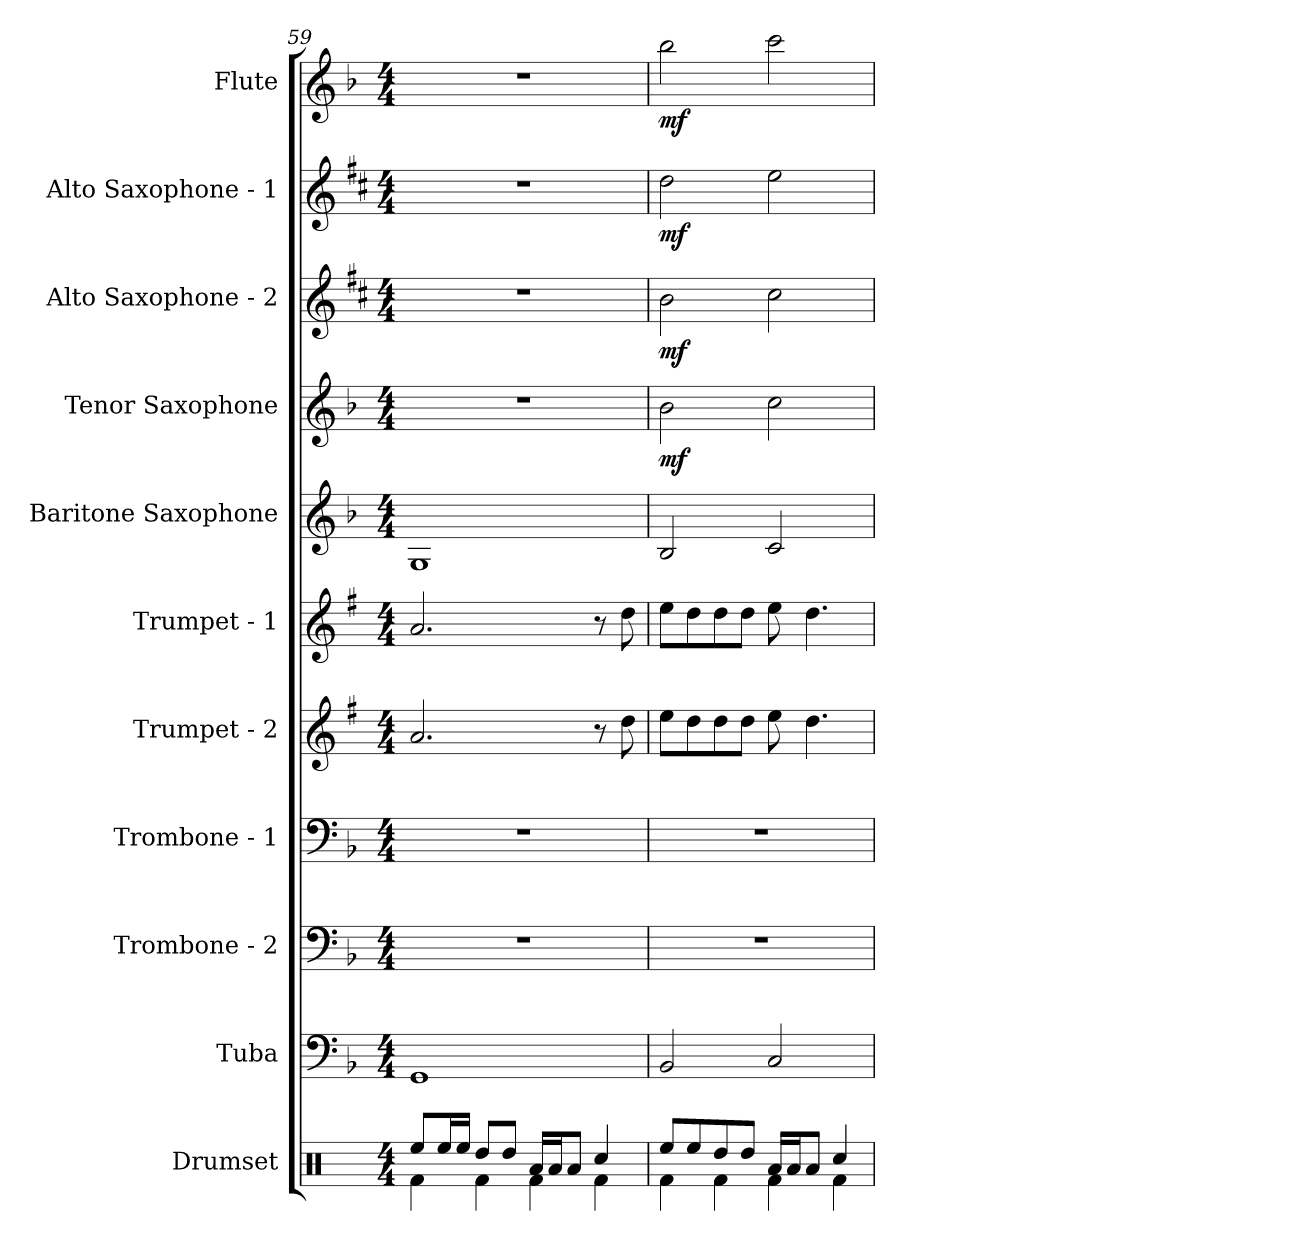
**kern	**kern	**kern	**kern	**kern	**kern	**kern	**kern	**dynam	**kern	**dynam	**kern	**dynam	**kern	**dynam
*part11	*part10	*part9	*part8	*part7	*part6	*part5	*part4	*part4	*part3	*part3	*part2	*part2	*part1	*part1
*staff11	*staff10	*staff9	*staff8	*staff7	*staff6	*staff5	*staff4	*staff4	*staff3	*staff3	*staff2	*staff2	*staff1	*staff1
*I"Drumset	*I"Tuba	*I"Trombone - 2	*I"Trombone - 1	*I"Trumpet - 2	*I"Trumpet - 1	*I"Baritone Saxophone	*I"Tenor Saxophone	*	*I"Alto Saxophone - 2	*	*I"Alto Saxophone - 1	*	*I"Flute	*
*I'Drs.	*I'Tba.	*I'Tbn. - 2	*I'Tbn. - 1	*I'Tpt.  - 2	*I'Tpt. - 1	*I'Bar. Sax.	*I'T. Sax.	*	*I'A. Sax. - 2	*	*I'A. Sax. - 1	*	*I'Fl.	*
*clefX	*clefF4	*clefF4	*clefF4	*clefG2	*clefG2	*clefG2	*clefG2	*	*clefG2	*	*clefG2	*	*clefG2	*
*	*	*	*	*ITrd1c2	*ITrd1c2	*ITrd12c21	*ITrd8c14	*	*ITrd5c9	*	*ITrd5c9	*	*	*
*k[]	*k[b-]	*k[b-]	*k[b-]	*k[b-]	*k[b-]	*k[b-]	*k[b-]	*	*k[b-]	*	*k[b-]	*	*k[b-]	*
*M4/4	*M4/4	*M4/4	*M4/4	*M4/4	*M4/4	*M4/4	*M4/4	*	*M4/4	*	*M4/4	*	*M4/4	*
=59	=59	=59	=59	=59	=59	=59	=59	=59	=59	=59	=59	=59	=59	=59
*^	*	*	*	*	*	*	*	*	*	*	*	*	*	*
8Ree/L	4Rf\	1GG	1r	1r	2.g/	2.g/	1GG	1r	.	1r	.	1r	.	1r	.
16Ree/L	.	.	.	.	.	.	.	.	.	.	.	.	.	.	.
16Ree/JJ	.	.	.	.	.	.	.	.	.	.	.	.	.	.	.
8Rdd/L	4Rf\	.	.	.	.	.	.	.	.	.	.	.	.	.	.
8Rdd/J	.	.	.	.	.	.	.	.	.	.	.	.	.	.	.
16Ra/LL	4Rf\	.	.	.	.	.	.	.	.	.	.	.	.	.	.
16Ra/J	.	.	.	.	.	.	.	.	.	.	.	.	.	.	.
8Ra/J	.	.	.	.	.	.	.	.	.	.	.	.	.	.	.
4Rcc/	4Rf\	.	.	.	8r	8r	.	.	.	.	.	.	.	.	.
.	.	.	.	.	8cc\	8cc\	.	.	.	.	.	.	.	.	.
!!LO:PB:g=z
=60	=60	=60	=60	=60	=60	=60	=60	=60	=60	=60	=60	=60	=60	=60	=60
!	!	!	!	!	!	!	!	!	!LO:DY:b	!	!LO:DY:b	!	!LO:DY:b	!	!LO:DY:b
8Ree/L	4Rf\	2BB-/	1r	1r	8dd\L	8dd\L	2BB-/	2B-\	mf	2d\	mf	2f\	mf	2bb-\	mf
8Ree/	.	.	.	.	8cc\	8cc\	.	.	.	.	.	.	.	.	.
8Rdd/	4Rf\	.	.	.	8cc\	8cc\	.	.	.	.	.	.	.	.	.
8Rdd/J	.	.	.	.	8cc\J	8cc\J	.	.	.	.	.	.	.	.	.
16Ra/LL	4Rf\	2C/	.	.	8dd\	8dd\	2C/	2c\	.	2e\	.	2g\	.	2ccc\	.
16Ra/J	.	.	.	.	.	.	.	.	.	.	.	.	.	.	.
8Ra/J	.	.	.	.	4.cc\	4.cc\	.	.	.	.	.	.	.	.	.
4Rcc/	4Rf\	.	.	.	.	.	.	.	.	.	.	.	.	.	.
*v	*v	*	*	*	*	*	*	*	*	*	*	*	*	*	*
=	=	=	=	=	=	=	=	=	=	=	=	=	=	=
*-	*-	*-	*-	*-	*-	*-	*-	*-	*-	*-	*-	*-	*-	*-
